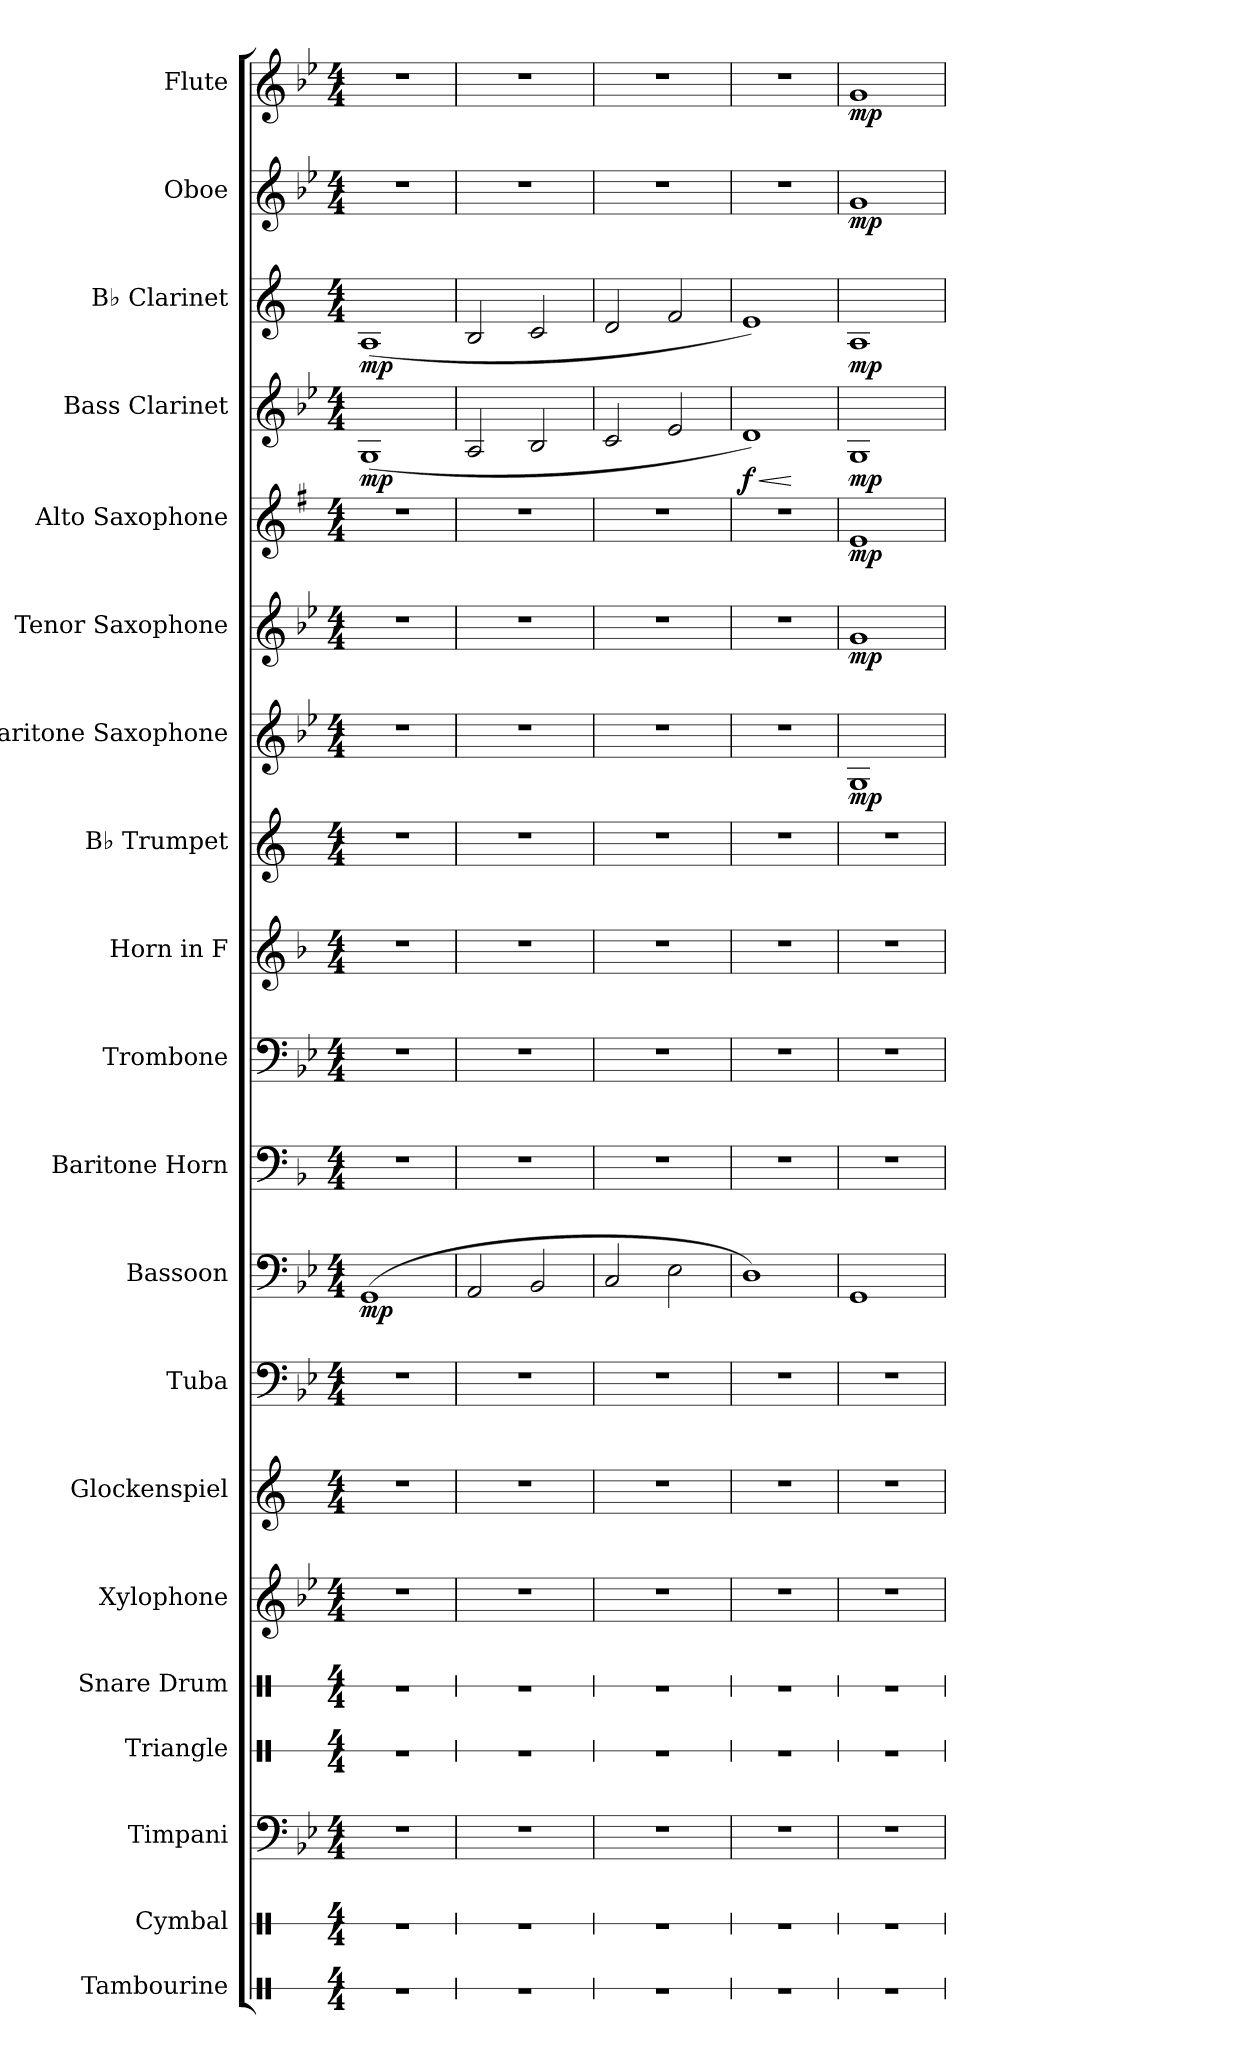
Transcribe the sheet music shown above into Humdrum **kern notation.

**kern	**kern	**kern	**kern	**kern	**kern	**kern	**kern	**kern	**dynam	**kern	**kern	**kern	**kern	**kern	**dynam	**kern	**dynam	**kern	**dynam	**kern	**dynam	**kern	**dynam	**kern	**dynam	**kern	**dynam
*part20	*part19	*part18	*part17	*part16	*part15	*part14	*part13	*part12	*part12	*part11	*part10	*part9	*part8	*part7	*part7	*part6	*part6	*part5	*part5	*part4	*part4	*part3	*part3	*part2	*part2	*part1	*part1
*staff20	*staff19	*staff18	*staff17	*staff16	*staff15	*staff14	*staff13	*staff12	*staff12	*staff11	*staff10	*staff9	*staff8	*staff7	*staff7	*staff6	*staff6	*staff5	*staff5	*staff4	*staff4	*staff3	*staff3	*staff2	*staff2	*staff1	*staff1
*I"Tambourine	*I"Cymbal	*I"Timpani	*I"Triangle	*I"Snare Drum	*I"Xylophone	*I"Glockenspiel	*I"Tuba	*I"Bassoon	*	*I"Baritone Horn	*I"Trombone	*I"Horn in F	*I"B♭ Trumpet	*I"Baritone Saxophone	*	*I"Tenor Saxophone	*	*I"Alto Saxophone	*	*I"Bass Clarinet	*	*I"B♭ Clarinet	*	*I"Oboe	*	*I"Flute	*
*I'Tamb.	*I'Cym.	*I'Timp.	*I'Trgl.	*I'Sn. Dr.	*I'Xyl.	*I'Glk.	*I'Tba.	*I'Bsn.	*	*I'Bar. Hn.	*I'Tbn.	*	*I'B♭ Tpt.	*I'Bar. Sax.	*	*I'T. Sax.	*	*I'A. Sax.	*	*I'B. Cl.	*	*I'B♭ Cl.	*	*I'Ob.	*	*I'Fl.	*
*stria1	*stria1	*	*stria1	*stria1	*	*	*	*	*	*	*	*	*	*	*	*	*	*	*	*	*	*	*	*	*	*	*
*clefX	*clefX	*clefF4	*clefX	*clefX	*clefG2	*clefG2	*clefF4	*clefF4	*	*clefF4	*clefF4	*clefG2	*clefG2	*clefG2	*	*clefG2	*	*clefG2	*	*clefG2	*	*clefG2	*	*clefG2	*	*clefG2	*
*	*	*	*	*	*ITrd-7c-12	*ITrd-14c-24	*	*	*	*ITrd4c7	*	*ITrd4c7	*ITrd1c2	*ITrd12c21	*	*ITrd8c14	*	*ITrd5c9	*	*ITrd8c14	*	*ITrd1c2	*	*	*	*	*
*k[]	*k[]	*k[b-e-]	*k[]	*k[]	*k[b-e-]	*k[]	*k[b-e-]	*k[b-e-]	*	*k[b-e-]	*k[b-e-]	*k[b-e-]	*k[b-e-]	*k[b-e-]	*	*k[b-e-]	*	*k[b-e-]	*	*k[b-e-]	*	*k[b-e-]	*	*k[b-e-]	*	*k[b-e-]	*
*M4/4	*M4/4	*M4/4	*M4/4	*M4/4	*M4/4	*M4/4	*M4/4	*M4/4	*	*M4/4	*M4/4	*M4/4	*M4/4	*M4/4	*	*M4/4	*	*M4/4	*	*M4/4	*	*M4/4	*	*M4/4	*	*M4/4	*
*MM125	*MM125	*MM125	*MM125	*MM125	*MM125	*MM125	*MM125	*MM125	*	*MM125	*MM125	*MM125	*MM125	*MM125	*	*MM125	*	*MM125	*	*MM125	*	*MM125	*	*MM125	*	*MM125	*
=1	=1	=1	=1	=1	=1	=1	=1	=1	=1	=1	=1	=1	=1	=1	=1	=1	=1	=1	=1	=1	=1	=1	=1	=1	=1	=1	=1
!	!	!	!	!	!	!	!	!	!LO:DY:b	!	!	!	!	!	!	!	!	!	!	!	!LO:DY:b	!	!LO:DY:b	!	!	!	!
1r	1r	1r	1r	1r	1r	1r	1r	(1GG	mp	1r	1r	1r	1r	1r	.	1r	.	1r	.	(1GG	mp	(1G	mp	1r	.	1r	.
=2	=2	=2	=2	=2	=2	=2	=2	=2	=2	=2	=2	=2	=2	=2	=2	=2	=2	=2	=2	=2	=2	=2	=2	=2	=2	=2	=2
1r	1r	1r	1r	1r	1r	1r	1r	2AA/	.	1r	1r	1r	1r	1r	.	1r	.	1r	.	2AA/	.	2A/	.	1r	.	1r	.
.	.	.	.	.	.	.	.	2BB-/	.	.	.	.	.	.	.	.	.	.	.	2BB-/	.	2B-/	.	.	.	.	.
=3	=3	=3	=3	=3	=3	=3	=3	=3	=3	=3	=3	=3	=3	=3	=3	=3	=3	=3	=3	=3	=3	=3	=3	=3	=3	=3	=3
1r	1r	1r	1r	1r	1r	1r	1r	2C/	.	1r	1r	1r	1r	1r	.	1r	.	1r	.	2C/	.	2c/	.	1r	.	1r	.
.	.	.	.	.	.	.	.	2E-\	.	.	.	.	.	.	.	.	.	.	.	2E-/	.	2e-/	.	.	.	.	.
=4	=4	=4	=4	=4	=4	=4	=4	=4	=4	=4	=4	=4	=4	=4	=4	=4	=4	=4	=4	=4	=4	=4	=4	=4	=4	=4	=4
!	!	!	!	!	!	!	!	!	!	!	!	!	!	!	!	!	!	!	!	!	!LO:HP:b	!	!	!	!	!	!
!	!	!	!	!	!	!	!	!	!	!	!	!	!	!	!	!	!	!	!	!	!LO:HP:n=1:b	!	!	!	!	!	!
!	!	!	!	!	!	!	!	!	!	!	!	!	!	!	!	!	!	!	!	!	!LO:DY:n=1:b	!	!	!	!	!	!
1r	1r	1r	1r	1r	1r	1r	1r	1D)	.	1r	1r	1r	1r	1r	.	1r	.	1r	.	1D)	< > f	1d)	.	1r	.	1r	.
.	.	.	.	.	.	.	.	.	.	.	.	.	.	.	.	.	.	.	.	.	[	.	.	.	.	.	.
=5	=5	=5	=5	=5	=5	=5	=5	=5	=5	=5	=5	=5	=5	=5	=5	=5	=5	=5	=5	=5	=5	=5	=5	=5	=5	=5	=5
!	!	!	!	!	!	!	!	!	!	!	!	!	!	!	!LO:DY:b	!	!LO:DY:b	!	!LO:DY:b	!	!LO:DY:b	!	!LO:DY:b	!	!LO:DY:b	!	!LO:DY:b
1r	1r	1r	1r	1r	1r	1r	1r	1GG	.	1r	1r	1r	1r	1GG	mp	1G	mp	1G	mp	1GG	mp	1G	mp	1g	mp	1g	mp
.	.	.	.	.	.	.	.	.	.	.	.	.	.	.	.	.	.	.	.	.	]	.	.	.	.	.	.
=	=	=	=	=	=	=	=	=	=	=	=	=	=	=	=	=	=	=	=	=	=	=	=	=	=	=	=
*-	*-	*-	*-	*-	*-	*-	*-	*-	*-	*-	*-	*-	*-	*-	*-	*-	*-	*-	*-	*-	*-	*-	*-	*-	*-	*-	*-
